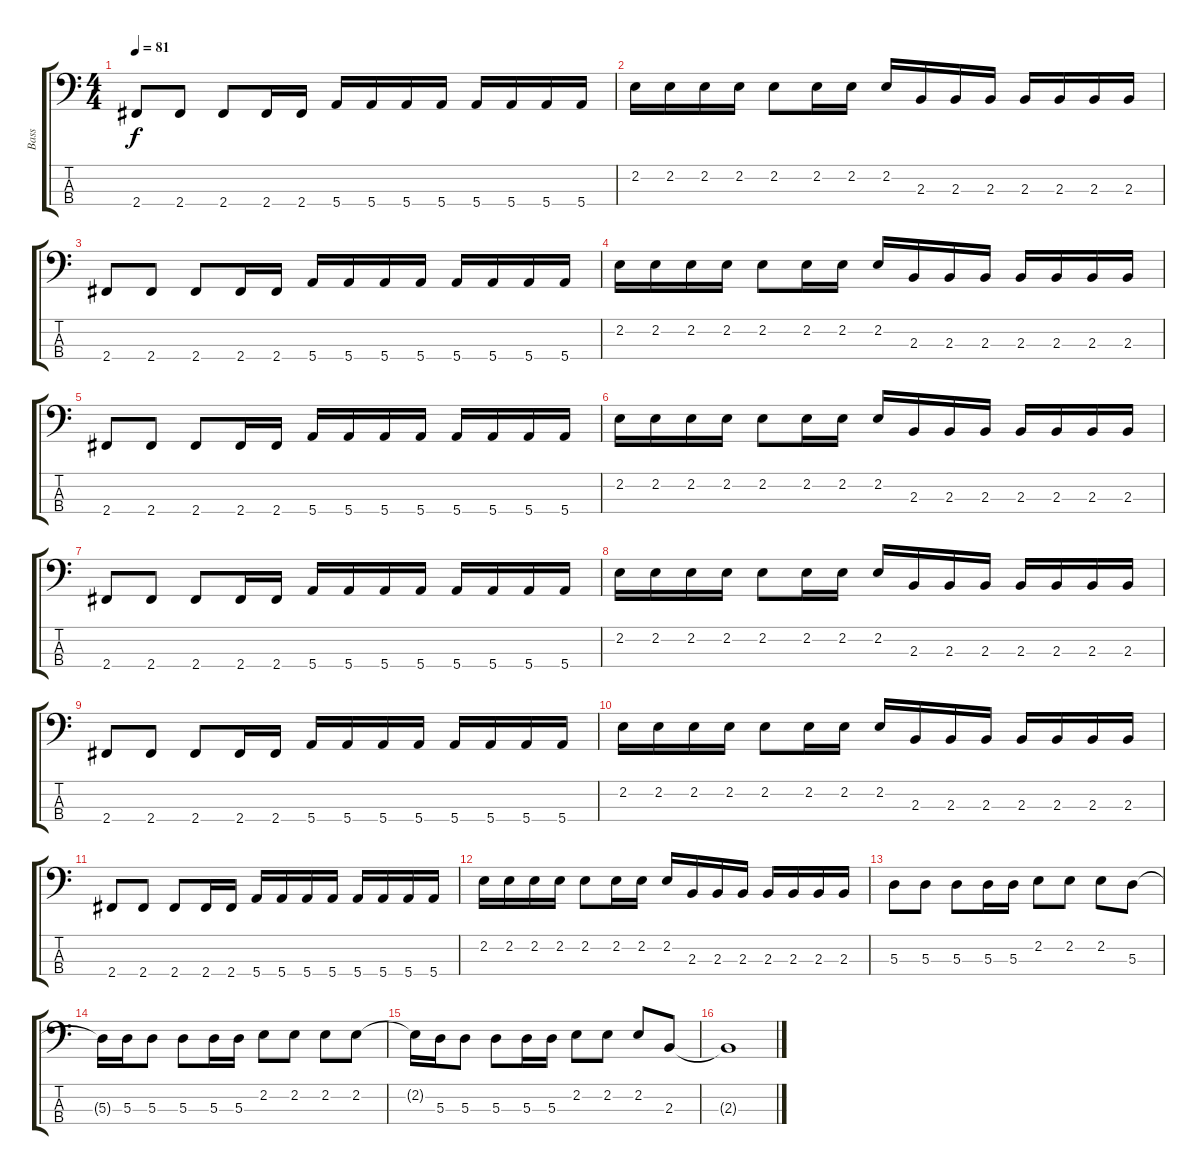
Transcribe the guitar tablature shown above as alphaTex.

\track ("Bass" "Bass") {instrument electricbasspick}
\staff {score tabs}
\tuning (G2 D2 A1 E1) {hide}
\ts (4 4)
\tempo 81
\clef f4
\ks c
2.4.8{dy f} 2.4.8 2.4.8 2.4.16 2.4.16 5.4.16 5.4.16 5.4.16 5.4.16 5.4.16 5.4.16 5.4.16 5.4.16 |
2.2.16 2.2.16 2.2.16 2.2.16 2.2.8 2.2.16 2.2.16 2.2.16 2.3.16 2.3.16 2.3.16 2.3.16 2.3.16 2.3.16 2.3.16 |
2.4.8 2.4.8 2.4.8 2.4.16 2.4.16 5.4.16 5.4.16 5.4.16 5.4.16 5.4.16 5.4.16 5.4.16 5.4.16 |
2.2.16 2.2.16 2.2.16 2.2.16 2.2.8 2.2.16 2.2.16 2.2.16 2.3.16 2.3.16 2.3.16 2.3.16 2.3.16 2.3.16 2.3.16 |
2.4.8 2.4.8 2.4.8 2.4.16 2.4.16 5.4.16 5.4.16 5.4.16 5.4.16 5.4.16 5.4.16 5.4.16 5.4.16 |
2.2.16 2.2.16 2.2.16 2.2.16 2.2.8 2.2.16 2.2.16 2.2.16 2.3.16 2.3.16 2.3.16 2.3.16 2.3.16 2.3.16 2.3.16 |
2.4.8 2.4.8 2.4.8 2.4.16 2.4.16 5.4.16 5.4.16 5.4.16 5.4.16 5.4.16 5.4.16 5.4.16 5.4.16 |
2.2.16 2.2.16 2.2.16 2.2.16 2.2.8 2.2.16 2.2.16 2.2.16 2.3.16 2.3.16 2.3.16 2.3.16 2.3.16 2.3.16 2.3.16 |
2.4.8 2.4.8 2.4.8 2.4.16 2.4.16 5.4.16 5.4.16 5.4.16 5.4.16 5.4.16 5.4.16 5.4.16 5.4.16 |
2.2.16 2.2.16 2.2.16 2.2.16 2.2.8 2.2.16 2.2.16 2.2.16 2.3.16 2.3.16 2.3.16 2.3.16 2.3.16 2.3.16 2.3.16 |
2.4.8 2.4.8 2.4.8 2.4.16 2.4.16 5.4.16 5.4.16 5.4.16 5.4.16 5.4.16 5.4.16 5.4.16 5.4.16 |
2.2.16 2.2.16 2.2.16 2.2.16 2.2.8 2.2.16 2.2.16 2.2.16 2.3.16 2.3.16 2.3.16 2.3.16 2.3.16 2.3.16 2.3.16 |
5.3.8 5.3.8 5.3.8 5.3.16 5.3.16 2.2.8 2.2.8 2.2.8 5.3.8 |
5.3{t}.16 5.3.16 5.3.8 5.3.8 5.3.16 5.3.16 2.2.8 2.2.8 2.2.8 2.2.8 |
2.2{t}.16 5.3.16 5.3.8 5.3.8 5.3.16 5.3.16 2.2.8 2.2.8 2.2.8 2.3.8 |
2.3{t}.1
